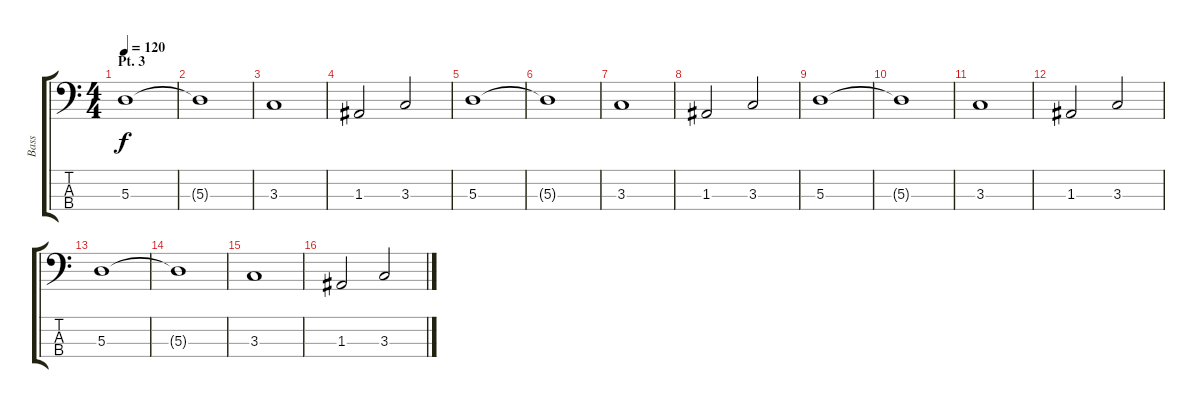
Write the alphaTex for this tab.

\track ("Bass" "Bass") {instrument electricbassfinger}
\staff {score tabs}
\tuning (G2 D2 A1 E1) {hide}
\ts (4 4)
\section ("" "Pt. 3")
\tempo 120
\clef f4
\ks c
5.3.1{dy f} |
5.3{t}.1 |
3.3.1 |
1.3.2 3.3.2 |
5.3.1 |
5.3{t}.1 |
3.3.1 |
1.3.2 3.3.2 |
5.3.1 |
5.3{t}.1 |
3.3.1 |
1.3.2 3.3.2 |
5.3.1 |
5.3{t}.1 |
3.3.1 |
1.3.2 3.3.2
